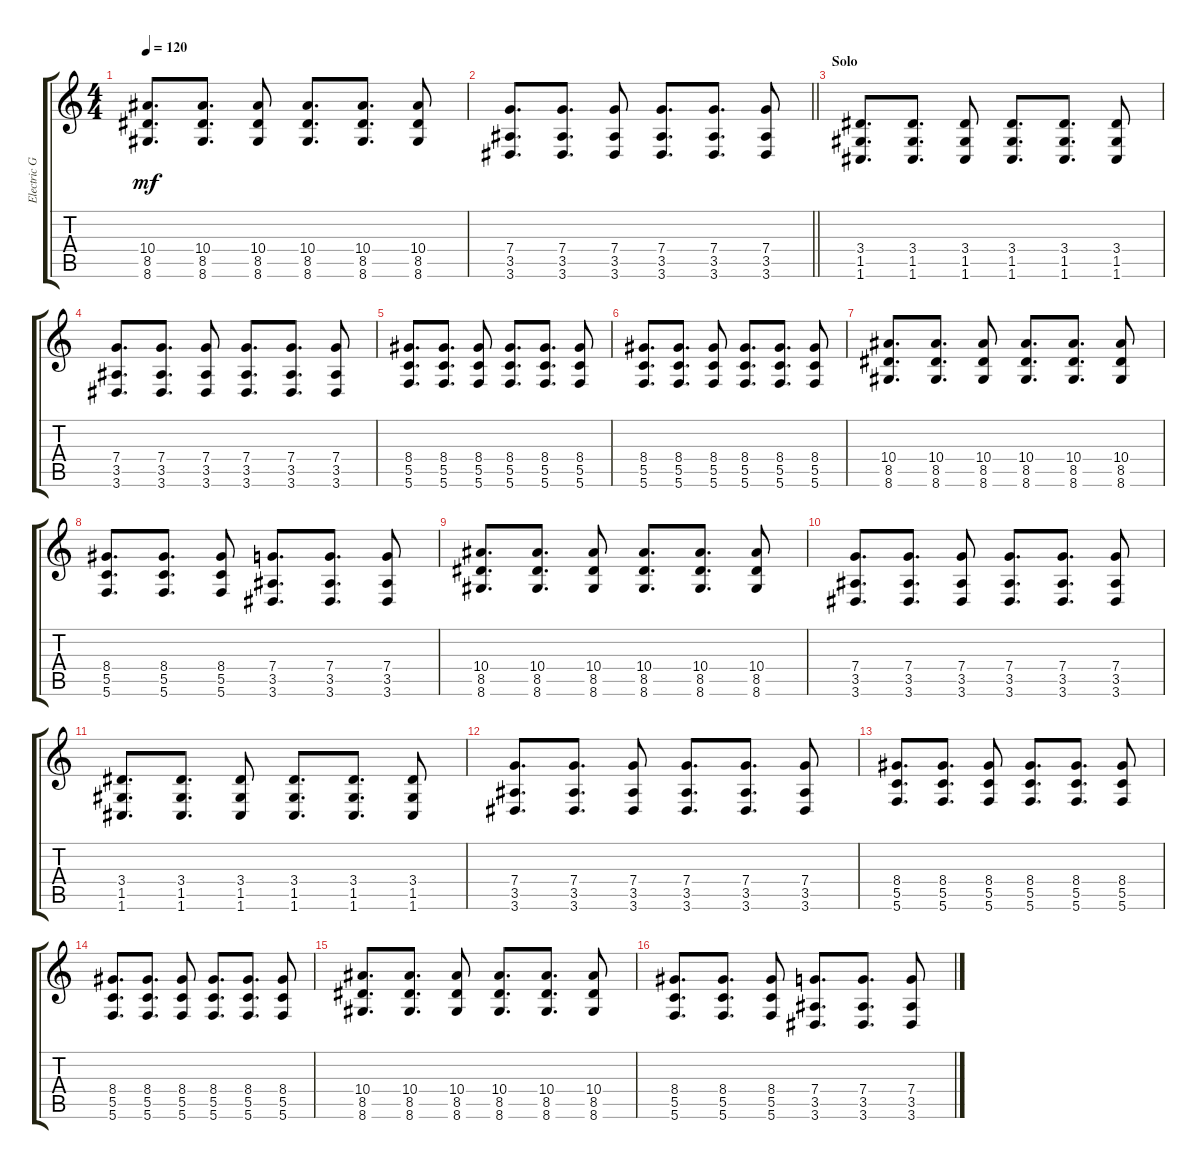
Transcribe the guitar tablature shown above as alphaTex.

\track ("Electric Guitar" "Electric G") {instrument distortionguitar}
\staff {score tabs}
\tuning (D4 A3 F3 C3 G2 C2) {hide}
\ts (4 4)
\tempo 120
\clef g2
\ks c
(10.4 8.5 8.6).8{d dy mf} (10.4 8.5 8.6).8{d} (10.4 8.5 8.6).8 (10.4 8.5 8.6).8{d} (10.4 8.5 8.6).8{d} (10.4 8.5 8.6).8 |
\barLineRight lightlight
(7.4 3.5 3.6).8{d} (7.4 3.5 3.6).8{d} (7.4 3.5 3.6).8 (7.4 3.5 3.6).8{d} (7.4 3.5 3.6).8{d} (7.4 3.5 3.6).8 |
\section ("" "Solo")
(3.4 1.5 1.6).8{d} (3.4 1.5 1.6).8{d} (3.4 1.5 1.6).8 (3.4 1.5 1.6).8{d} (3.4 1.5 1.6).8{d} (3.4 1.5 1.6).8 |
(7.4 3.5 3.6).8{d} (7.4 3.5 3.6).8{d} (7.4 3.5 3.6).8 (7.4 3.5 3.6).8{d} (7.4 3.5 3.6).8{d} (7.4 3.5 3.6).8 |
(8.4 5.5 5.6).8{d} (8.4 5.5 5.6).8{d} (8.4 5.5 5.6).8 (8.4 5.5 5.6).8{d} (8.4 5.5 5.6).8{d} (8.4 5.5 5.6).8 |
(8.4 5.5 5.6).8{d} (8.4 5.5 5.6).8{d} (8.4 5.5 5.6).8 (8.4 5.5 5.6).8{d} (8.4 5.5 5.6).8{d} (8.4 5.5 5.6).8 |
(10.4 8.5 8.6).8{d} (10.4 8.5 8.6).8{d} (10.4 8.5 8.6).8 (10.4 8.5 8.6).8{d} (10.4 8.5 8.6).8{d} (10.4 8.5 8.6).8 |
(8.4 5.5 5.6).8{d} (8.4 5.5 5.6).8{d} (8.4 5.5 5.6).8 (7.4 3.5 3.6).8{d} (7.4 3.5 3.6).8{d} (7.4 3.5 3.6).8 |
(10.4 8.5 8.6).8{d} (10.4 8.5 8.6).8{d} (10.4 8.5 8.6).8 (10.4 8.5 8.6).8{d} (10.4 8.5 8.6).8{d} (10.4 8.5 8.6).8 |
(7.4 3.5 3.6).8{d} (7.4 3.5 3.6).8{d} (7.4 3.5 3.6).8 (7.4 3.5 3.6).8{d} (7.4 3.5 3.6).8{d} (7.4 3.5 3.6).8 |
(3.4 1.5 1.6).8{d} (3.4 1.5 1.6).8{d} (3.4 1.5 1.6).8 (3.4 1.5 1.6).8{d} (3.4 1.5 1.6).8{d} (3.4 1.5 1.6).8 |
(7.4 3.5 3.6).8{d} (7.4 3.5 3.6).8{d} (7.4 3.5 3.6).8 (7.4 3.5 3.6).8{d} (7.4 3.5 3.6).8{d} (7.4 3.5 3.6).8 |
(8.4 5.5 5.6).8{d} (8.4 5.5 5.6).8{d} (8.4 5.5 5.6).8 (8.4 5.5 5.6).8{d} (8.4 5.5 5.6).8{d} (8.4 5.5 5.6).8 |
(8.4 5.5 5.6).8{d} (8.4 5.5 5.6).8{d} (8.4 5.5 5.6).8 (8.4 5.5 5.6).8{d} (8.4 5.5 5.6).8{d} (8.4 5.5 5.6).8 |
(10.4 8.5 8.6).8{d} (10.4 8.5 8.6).8{d} (10.4 8.5 8.6).8 (10.4 8.5 8.6).8{d} (10.4 8.5 8.6).8{d} (10.4 8.5 8.6).8 |
(8.4 5.5 5.6).8{d} (8.4 5.5 5.6).8{d} (8.4 5.5 5.6).8 (7.4 3.5 3.6).8{d} (7.4 3.5 3.6).8{d} (7.4 3.5 3.6).8
